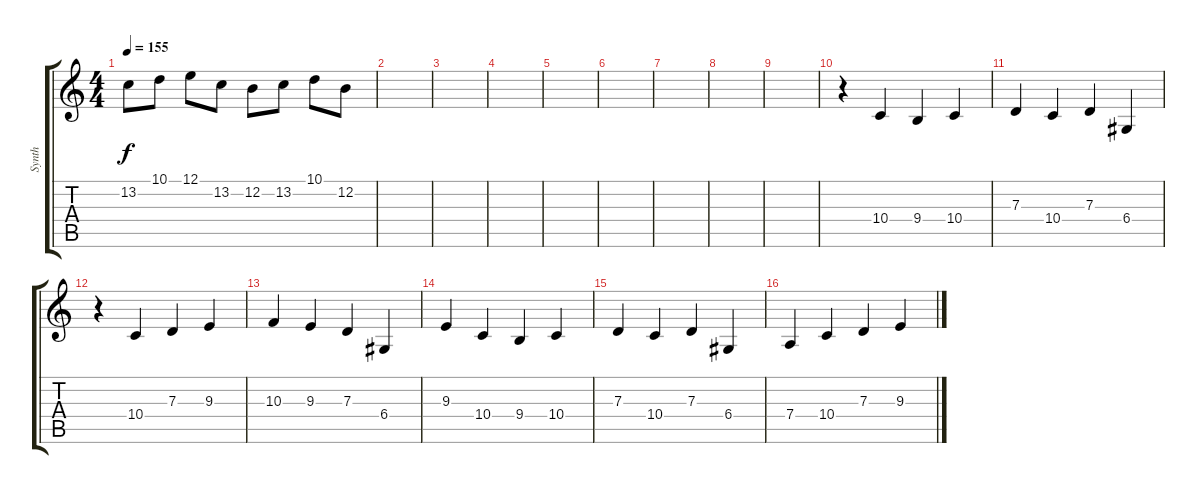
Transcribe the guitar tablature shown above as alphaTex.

\track ("Synth" "Synth") {instrument pad7halo}
\staff {score tabs}
\tuning (E4 B3 G3 D3 A2 E2) {hide}
\ts (4 4)
\tempo 155
\clef g2
\ks c
13.2.8{dy f} 10.1.8 12.1.8 13.2.8 12.2.8 13.2.8 10.1.8 12.2.8 |
|
|
|
|
|
|
|
|
r.4 10.4.4 9.4.4 10.4.4 |
7.3.4 10.4.4 7.3.4 6.4.4 |
r.4 10.4.4 7.3.4 9.3.4 |
10.3.4 9.3.4 7.3.4 6.4.4 |
9.3.4 10.4.4 9.4.4 10.4.4 |
7.3.4 10.4.4 7.3.4 6.4.4 |
7.4.4 10.4.4 7.3.4 9.3.4
